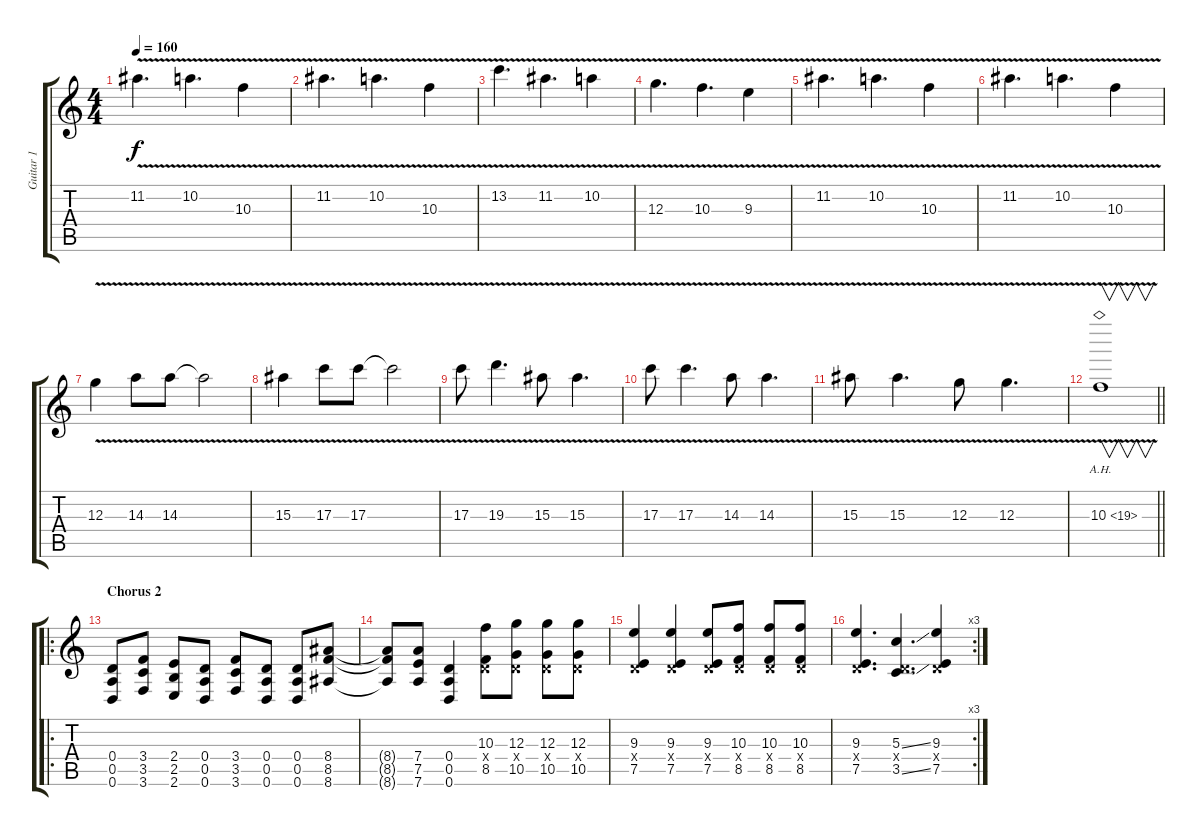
\track ("Guitar 1" "Guitar 1") {instrument distortionguitar}
\staff {score tabs}
\tuning (E4 B3 G3 D3 A2 D2) {hide}
\ts (4 4)
\tempo 160
\clef g2
\ks c
11.2{v}.4{d dy f} 10.2{v}.4{d} 10.3{v}.4 |
11.2{v}.4{d} 10.2{v}.4{d} 10.3{v}.4 |
13.2{v}.4{d} 11.2{v}.4{d} 10.2{v}.4 |
12.3{v}.4{d} 10.3{v}.4{d} 9.3{v}.4 |
11.2{v}.4{d} 10.2{v}.4{d} 10.3{v}.4 |
11.2{v}.4{d} 10.2{v}.4{d} 10.3{v}.4 |
12.3{v}.4 14.3{v}.8 14.3{v}.8 14.3{t}.2 |
15.3{v}.4 17.3{v}.8 17.3{v}.8 17.3{t}.2 |
17.3{v}.8 19.3{v}.4{d} 15.3{v}.8 15.3{v}.4{d} |
17.3{v}.8 17.3{v}.4{d} 14.3{v}.8 14.3{v}.4{d} |
15.3{v}.8 15.3{v}.4{d} 12.3{v}.8 12.3{v}.4{d} |
\barLineRight lightlight
10.3{ah 9 v}.1{v} |
\ro
\section ("" "Chorus 2")
(0.4 0.5 0.6).8{balance 0} (3.4 3.5 3.6).8 (2.4 2.5 2.6).8 (0.4 0.5 0.6).8 (3.4 3.5 3.6).8 (0.4 0.5 0.6).8 (0.4 0.5 0.6).8 (8.4 8.5 8.6).8 |
(8.4{t} 8.5{t} 8.6{t}).8 (7.4 7.5 7.6).8 (0.4 0.5 0.6).4 (10.3 0.4{x} 8.5).8{balance 8} (12.3 0.4{x} 10.5).8 (12.3 0.4{x} 10.5).8 (12.3 0.4{x} 10.5).8 |
(9.3 0.4{x} 7.5).4 (9.3 0.4{x} 7.5).4 (9.3 0.4{x} 7.5).8 (10.3 0.4{x} 8.5).8 (10.3 0.4{x} 8.5).8 (10.3 0.4{x} 8.5).8 |
\rc 3
(9.3 0.4{x} 7.5).4{d} (5.3{ss} 0.4{x} 3.5{ss}).4{d} (9.3 0.4{x} 7.5).4
